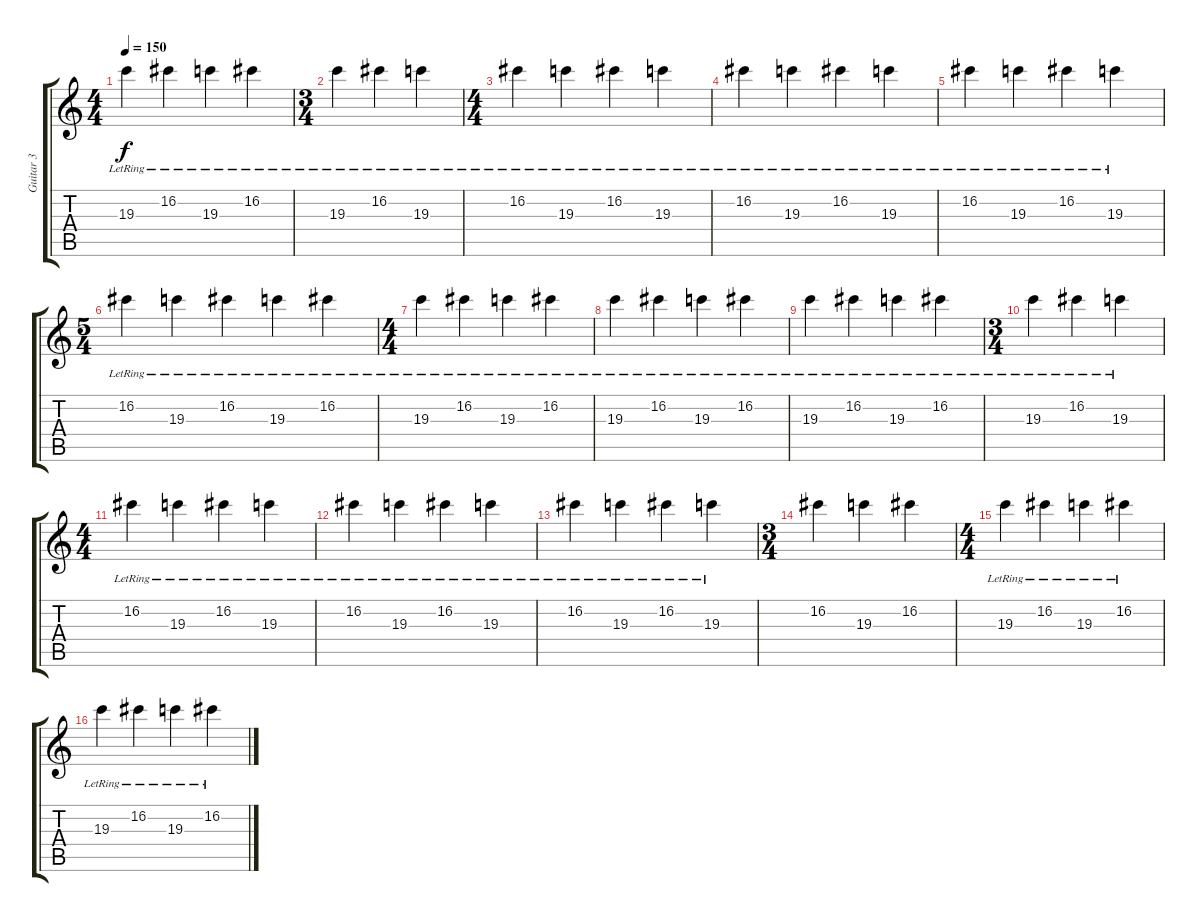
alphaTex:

\track ("Guitar 3" "Guitar 3") {instrument distortionguitar}
\staff {score tabs}
\tuning (D4 A3 F3 C3 G2 C2) {hide}
\ts (4 4)
\tempo 150
\clef g2
\ks c
19.3{lr}.4{dy f} 16.2{lr}.4 19.3{lr}.4 16.2{lr}.4 |
\ts (3 4)
19.3{lr}.4 16.2{lr}.4 19.3{lr}.4 |
\ts (4 4)
16.2{lr}.4 19.3{lr}.4 16.2{lr}.4 19.3{lr}.4 |
16.2{lr}.4 19.3{lr}.4 16.2{lr}.4 19.3{lr}.4 |
16.2{lr}.4 19.3{lr}.4 16.2{lr}.4 19.3{lr}.4 |
\ts (5 4)
16.2{lr}.4 19.3{lr}.4 16.2{lr}.4 19.3{lr}.4 16.2{lr}.4 |
\ts (4 4)
19.3{lr}.4 16.2{lr}.4 19.3{lr}.4 16.2{lr}.4 |
19.3{lr}.4 16.2{lr}.4 19.3{lr}.4 16.2{lr}.4 |
19.3{lr}.4 16.2{lr}.4 19.3{lr}.4 16.2{lr}.4 |
\ts (3 4)
19.3{lr}.4 16.2{lr}.4 19.3{lr}.4 |
\ts (4 4)
16.2{lr}.4 19.3{lr}.4 16.2{lr}.4 19.3{lr}.4 |
16.2{lr}.4 19.3{lr}.4 16.2{lr}.4 19.3{lr}.4 |
16.2{lr}.4 19.3{lr}.4 16.2{lr}.4 19.3{lr}.4 |
\ts (3 4)
16.2.4 19.3.4 16.2.4 |
\ts (4 4)
19.3{lr}.4 16.2{lr}.4 19.3{lr}.4 16.2{lr}.4 |
19.3{lr}.4{volume 3} 16.2{lr}.4 19.3{lr}.4 16.2{lr}.4
